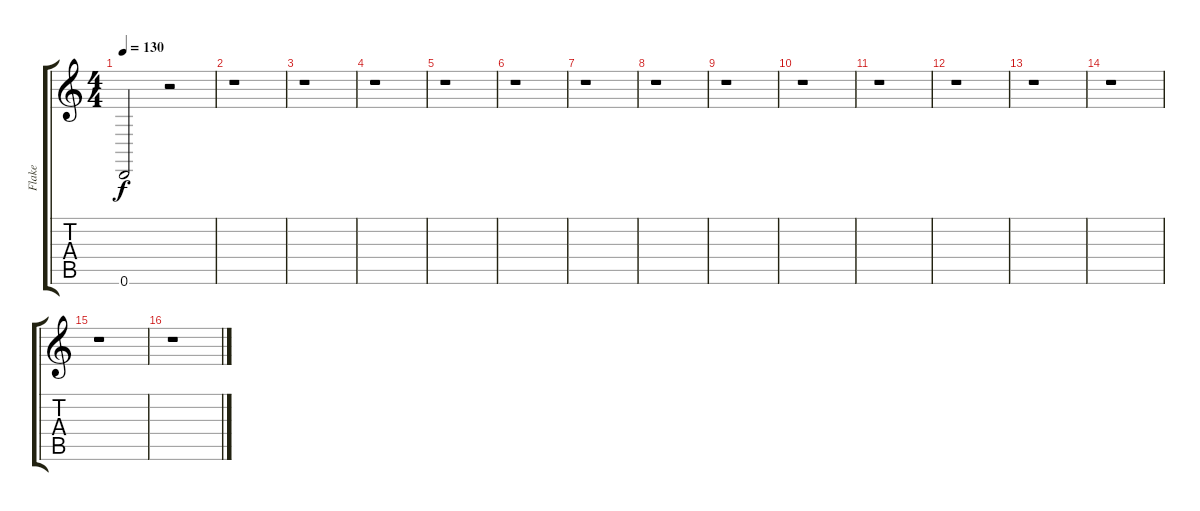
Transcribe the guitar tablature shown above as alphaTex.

\track ("Flake" "Flake") {instrument pad2warm}
\staff {score tabs}
\tuning (E4 B3 G3 D3 A2 D2) {hide}
\ts (4 4)
\tempo 130
\clef g2
\ks c
0.6{t}.2{dy f} r.2 |
r.1 |
r.1 |
r.1 |
r.1 |
r.1 |
r.1 |
r.1 |
r.1 |
r.1 |
r.1 |
r.1 |
r.1 |
r.1 |
r.1 |
r.1
